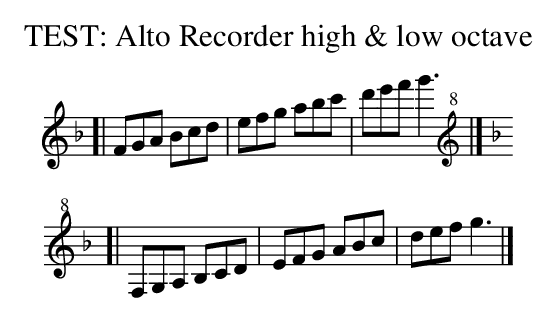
X:1
T: TEST: Alto Recorder high & low octave
K: F clef=treble middle=B,
[| F,G,A, B,CD | EFG ABc | def g3 |]
K: F clef=treble+8 middle=B
[| F,G,A, B,CD | EFG ABc | def g3 |]
